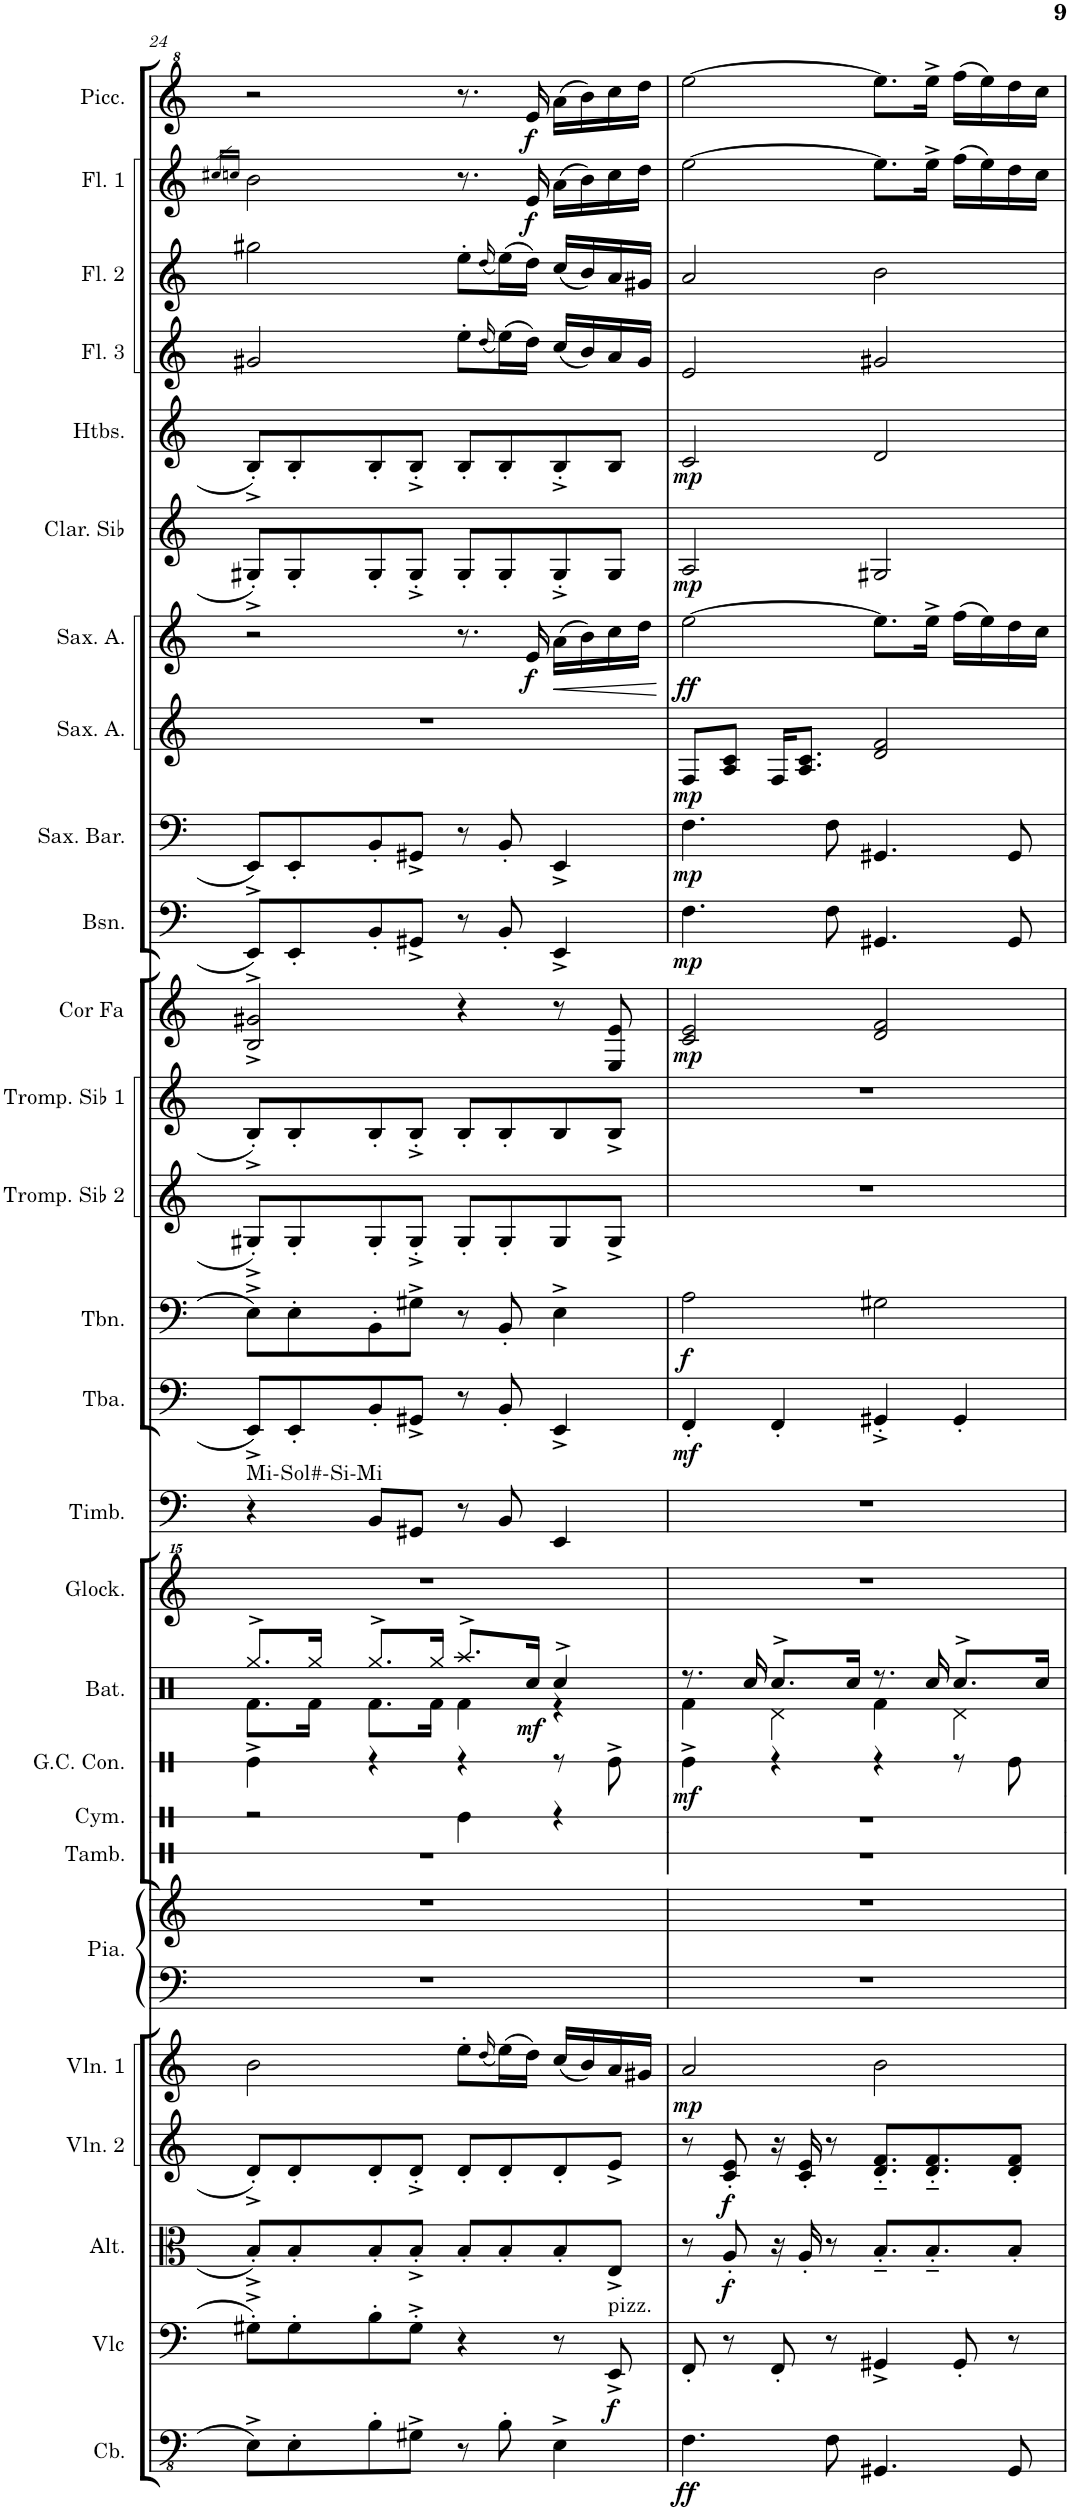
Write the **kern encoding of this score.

**kern	**dynam	**kern	**dynam	**kern	**dynam	**kern	**dynam	**kern	**dynam	**kern	**kern	**kern	**dynam	**kern	**dynam	**kern	**kern	**kern	**dynam	**kern	**dynam	**kern	**kern	**kern	**dynam	**kern	**dynam	**kern	**dynam	**kern	**dynam	**kern	**dynam	**kern	**dynam	**kern	**dynam	**kern	**kern	**kern	**dynam	**kern	**dynam
*part25	*part25	*part24	*part24	*part23	*part23	*part22	*part22	*part21	*part21	*part20	*part20	*part19	*part19	*part18	*part18	*part17	*part16	*part15	*part15	*part14	*part14	*part13	*part12	*part11	*part11	*part10	*part10	*part9	*part9	*part8	*part8	*part7	*part7	*part6	*part6	*part5	*part5	*part4	*part3	*part2	*part2	*part1	*part1
*staff26	*staff26	*staff25	*staff25	*staff24	*staff24	*staff23	*staff23	*staff22	*staff22	*staff21	*staff20	*staff19	*staff19	*staff18	*staff18	*staff17	*staff16	*staff15	*staff15	*staff14	*staff14	*staff13	*staff12	*staff11	*staff11	*staff10	*staff10	*staff9	*staff9	*staff8	*staff8	*staff7	*staff7	*staff6	*staff6	*staff5	*staff5	*staff4	*staff3	*staff2	*staff2	*staff1	*staff1
*I"Contrebasse	*	*I"Violoncelle	*	*I"Alto	*	*I"Violon 2	*	*I"Violon 1	*	*I"Piano	*	*I"Grosse caisse de concert	*	*I"Batterie	*	*I"Glockenspiel	*I"Timbales	*I"Tuba	*	*I"Trombone	*	*I"Trompette en Sib 2	*I"Trompette en Sib 1	*I"Cor en Fa	*	*I"Basson	*	*I"Saxophone Baryton	*	*I"Saxophone Alto	*	*I"Sax. Solo	*	*I"Clarinette en Sib	*	*I"Hautbois	*	*I"Flûte 3	*I"Flûte 2	*I"Flûte 1	*	*I"Piccolo	*
*I'Cb.	*	*I'Vlc	*	*I'Alt.	*	*I'Vln. 2	*	*I'Vln. 1	*	*I'Pia.	*	*I'G.C. Con.	*	*I'Bat.	*	*I'Glock.	*I'Timb.	*I'Tba.	*	*I'Tbn.	*	*I'Tromp. Sib 2	*I'Tromp. Sib 1	*I'Cor Fa	*	*I'Bsn.	*	*I'Sax. Bar.	*	*I'Sax. A.	*	*	*	*I'Clar. Sib	*	*I'Htbs.	*	*I'Fl. 3	*I'Fl. 2	*I'Fl. 1	*	*I'Picc.	*
!!LO:PB:g=z
*clefFv4	*	*clefF4	*	*clefC3	*	*clefG2	*	*clefG2	*	*clefF4	*clefG2	*clefX	*	*clefX	*	*clefG^^2	*clefF4	*clefF4	*	*clefF4	*	*clefG2	*clefG2	*clefG2	*	*clefF4	*	*clefF4	*	*clefG2	*	*clefG2	*	*clefG2	*	*clefG2	*	*clefG2	*clefG2	*clefG2	*	*clefG^2	*
*ITrd7c12	*	*	*	*	*	*	*	*	*	*	*	*	*	*	*	*	*	*	*	*	*	*ITrd1c2	*ITrd1c2	*ITrd4c7	*	*	*	*ITrd12c21	*	*ITrd5c9	*	*ITrd5c9	*	*ITrd1c2	*	*	*	*	*	*	*	*ITrd-7c-12	*
*k[]	*	*k[]	*	*k[]	*	*k[]	*	*k[]	*	*k[]	*k[]	*k[]	*	*k[]	*	*k[]	*k[]	*k[]	*	*k[]	*	*k[]	*k[]	*k[]	*	*k[]	*	*k[]	*	*k[]	*	*k[]	*	*k[]	*	*k[]	*	*k[]	*k[]	*k[]	*	*k[]	*
*M4/4	*	*M4/4	*	*M4/4	*	*M4/4	*	*M4/4	*	*M4/4	*M4/4	*M4/4	*	*M4/4	*	*M4/4	*M4/4	*M4/4	*	*M4/4	*	*M4/4	*M4/4	*M4/4	*	*M4/4	*	*M4/4	*	*M4/4	*	*M4/4	*	*M4/4	*	*M4/4	*	*M4/4	*M4/4	*M4/4	*	*M4/4	*
*met(c)	*	*met(c)	*	*met(c)	*	*met(c)	*	*met(c)	*	*met(c)	*met(c)	*met(c)	*	*met(c)	*	*met(c)	*met(c)	*met(c)	*	*met(c)	*	*met(c)	*met(c)	*met(c)	*	*met(c)	*	*met(c)	*	*met(c)	*	*met(c)	*	*met(c)	*	*met(c)	*	*met(c)	*met(c)	*met(c)	*	*met(c)	*
=24	=24	=24	=24	=24	=24	=24	=24	=24	=24	=24	=24	=24	=24	=24	=24	=24	=24	=24	=24	=24	=24	=24	=24	=24	=24	=24	=24	=24	=24	=24	=24	=24	=24	=24	=24	=24	=24	=24	=24	=24	=24	=24	=24
.	.	.	.	.	.	.	.	.	.	.	.	.	.	.	.	.	.	.	.	.	.	.	.	.	.	.	.	.	.	.	.	.	.	.	.	.	.	.	.	16qcc#X/LL	.	.	.
.	.	.	.	.	.	.	.	.	.	.	.	.	.	.	.	.	.	.	.	.	.	.	.	.	.	.	.	.	.	.	.	.	.	.	.	.	.	.	.	16qccn/JJ	.	.	.
*	*	*	*	*	*	*	*	*	*	*	*	*	*	*^	*	*	*	*	*	*	*	*	*	*	*	*	*	*	*	*	*	*	*	*	*	*	*	*	*	*	*	*	*
!	!	!	!	!	!	!	!	!	!	!	!	!	!	!	!	!	!	!LO:TX:a:t=Mi-Sol#-Si-Mi	!	!	!	!	!	!	!	!	!	!	!	!	!	!	!	!	!	!	!	!	!	!	!	!	!	!
8EE^\L	.	8G#X'^\L	.	8B'^/L	.	8d'^/L	.	2b\	.	1r	1r	4Re^\	.	8.Rgg^/L	8.Rf\L	.	1r	4r	8EE^/L	.	8E^\L	.	8G#X'^/L	8B'^/L	2B/^ 2g#X/^	.	8EE^/L	.	8EE^/L	.	1r	.	2r	.	8G#X'^/L	.	8B'^/L	.	2g#X/	2gg#X\	2b\	.	2r	.
8EE'\	.	8G#'\	.	8B'/	.	8d'/	.	.	.	.	.	.	.	.	.	.	.	.	8EE'/	.	8E'\	.	8G#'/	8B'/	.	.	8EE'/	.	8EE'/	.	.	.	.	.	8G#'/	.	8B'/	.	.	.	.	.	.	.
.	.	.	.	.	.	.	.	.	.	.	.	.	.	16Rgg/Jk	16Rf\Jk	.	.	.	.	.	.	.	.	.	.	.	.	.	.	.	.	.	.	.	.	.	.	.	.	.	.	.	.	.
8BB'\	.	8B'\	.	8B'/	.	8d'/	.	.	.	.	.	4r	.	8.Rgg^/L	8.Rf\L	.	.	8BB/L	8BB'/	.	8BB'\	.	8G#'/	8B'/	.	.	8BB'/	.	8BB'/	.	.	.	.	.	8G#'/	.	8B'/	.	.	.	.	.	.	.
8GG#X^\J	.	8G#'^\J	.	8B'^/J	.	8d'^/J	.	.	.	.	.	.	.	.	.	.	.	8GG#X/J	8GG#X^/J	.	8G#X^\J	.	8G#'^/J	8B'^/J	.	.	8GG#X^/J	.	8GG#X^/J	.	.	.	.	.	8G#'^/J	.	8B'^/J	.	.	.	.	.	.	.
.	.	.	.	.	.	.	.	.	.	.	.	.	.	16Rgg/Jk	16Rf\Jk	.	.	.	.	.	.	.	.	.	.	.	.	.	.	.	.	.	.	.	.	.	.	.	.	.	.	.	.	.
8r	.	4r	.	8B'/L	.	8d'/L	.	8ee'\L	.	.	.	4r	.	8.Raa^/L	4Rf\	.	.	8r	8r	.	8r	.	8G#'/L	8B'/L	4r	.	8r	.	8r	.	.	.	8.r	.	8G#'/L	.	8B'/L	.	8ee'\L	8ee'\L	8.r	.	8.r	.
.	.	.	.	.	.	.	.	(16qdd/	.	.	.	.	.	.	.	.	.	.	.	.	.	.	.	.	.	.	.	.	.	.	.	.	.	.	.	.	.	.	(16qdd/	(16qdd/	.	.	.	.
8BB'\	.	.	.	8B'/	.	8d'/	.	(16ee\L)	.	.	.	.	.	.	.	.	.	8BB/	8BB'/	.	8BB'/	.	8G#'/	8B'/	.	.	8BB'/	.	8BB'/	.	.	.	.	.	8G#'/	.	8B'/	.	(16ee\L)	(16ee\L)	.	.	.	.
!	!	!	!	!	!	!	!	!	!	!	!	!	!	!	!	!LO:DY:b	!	!	!	!	!	!	!	!	!	!	!	!	!	!	!	!	!	!LO:DY:b	!	!	!	!	!	!	!	!LO:DY:b	!	!LO:DY:b
.	.	.	.	.	.	.	.	16dd\JJ)	.	.	.	.	.	16Rcc/Jk	.	mf	.	.	.	.	.	.	.	.	.	.	.	.	.	.	.	.	16e/	f	.	.	.	.	16dd\JJ)	16dd\JJ)	16e/	f	16ee/	f
!	!	!	!	!	!	!	!	!	!	!	!	!	!	!	!	!	!	!	!	!	!	!	!	!	!	!	!	!	!	!	!	!	!	!LO:HP:b	!	!	!	!	!	!	!	!	!	!
4EE^\	.	8r	.	8B'/	.	8d'/	.	(16cc/LL	.	.	.	8r	.	4Rcc^/	4r	.	.	4EE/	4EE^/	.	4E^\	.	8G#/	8B/	8r	.	4EE^/	.	4EE^/	.	.	.	(16a\LL	<	8G#'^/	.	8B'^/	.	(16cc/LL	(16cc/LL	(16a\LL	.	(16aa\LL	.
.	.	.	.	.	.	.	.	16b/)	.	.	.	.	.	.	.	.	.	.	.	.	.	.	.	.	.	.	.	.	.	.	.	.	16b\)	.	.	.	.	.	16b/)	16b/)	16b\)	.	16bb\)	.
!	!	!LO:TX:a:t=pizz.	!	!	!	!	!	!	!	!	!	!	!	!	!	!	!	!	!	!	!	!	!	!	!	!	!	!	!	!	!	!	!	!	!	!	!	!	!	!	!	!	!	!
!	!	!	!LO:DY:b	!	!	!	!	!	!	!	!	!	!	!	!	!	!	!	!	!	!	!	!	!	!	!	!	!	!	!	!	!	!	!	!	!	!	!	!	!	!	!	!	!
.	.	8EE^/	f	8E^/J	.	8e^/J	.	16a/	.	.	.	8Re^\	.	.	.	.	.	.	.	.	.	.	8G#^/J	8B^/J	8E/ 8e/	.	.	.	.	.	.	.	16cc\	.	8G#/J	.	8B/J	.	16a/	16a/	16cc\	.	16ccc\	.
.	.	.	.	.	.	.	.	16g#X/JJ	.	.	.	.	.	.	.	.	.	.	.	.	.	.	.	.	.	.	.	.	.	.	.	.	16dd\JJ	.	.	.	.	.	16g#/JJ	16g#X/JJ	16dd\JJ	.	16ddd\JJ	.
*	*	*	*	*	*	*	*	*	*	*	*	*	*	*v	*v	*	*	*	*	*	*	*	*	*	*	*	*	*	*	*	*	*	*	*	*	*	*	*	*	*	*	*	*	*
.	.	.	.	.	.	.	.	.	.	.	.	.	.	.	.	.	.	.	.	.	.	.	.	.	.	.	.	.	.	.	.	.	[	.	.	.	.	.	.	.	.	.	.
=25	=25	=25	=25	=25	=25	=25	=25	=25	=25	=25	=25	=25	=25	=25	=25	=25	=25	=25	=25	=25	=25	=25	=25	=25	=25	=25	=25	=25	=25	=25	=25	=25	=25	=25	=25	=25	=25	=25	=25	=25	=25	=25	=25
*	*	*	*	*	*	*	*	*	*	*	*	*	*	*^	*	*	*	*	*	*	*	*	*	*	*	*	*	*	*	*	*	*	*	*	*	*	*	*	*	*	*	*	*
!	!LO:DY:b	!	!	!	!	!	!	!	!LO:DY:b	!	!	!	!LO:DY:b	!	!	!	!	!	!	!LO:DY:b	!	!LO:DY:b	!	!	!	!LO:DY:b	!	!LO:DY:b	!	!LO:DY:b	!	!LO:DY:b	!	!LO:DY:b	!	!LO:DY:b	!	!LO:DY:b	!	!	!	!	!	!
4.FF\	ff	8FF'/	.	8r	.	8r	.	2a/	mp	1r	1r	4Re^\	mf	8.r	4Rf\	.	1r	1r	4FF'/	mf	2A\	f	1r	1r	2c/ 2e/	mp	4.F\	mp	4.F\	mp	8F/L	mp	[2ee\	ff	2A/	mp	2c/	mp	2e/	2a/	[2ee\	.	[2eee\	.
!	!	!	!	!	!LO:DY:b	!	!LO:DY:b	!	!	!	!	!	!	!	!	!	!	!	!	!	!	!	!	!	!	!	!	!	!	!	!	!	!	!	!	!	!	!	!	!	!	!	!	!
.	.	8r	.	8A'/	f	8c/' 8e/'	f	.	.	.	.	.	.	.	.	.	.	.	.	.	.	.	.	.	.	.	.	.	.	.	8A/ 8c/J	.	.	.	.	.	.	.	.	.	.	.	.	.
.	.	.	.	.	.	.	.	.	.	.	.	.	.	16Rcc/	.	.	.	.	.	.	.	.	.	.	.	.	.	.	.	.	.	.	.	.	.	.	.	.	.	.	.	.	.	.
.	.	8FF'/	.	16r	.	16r	.	.	.	.	.	4r	.	8.Rcc^/L	4Rd\	.	.	.	4FF'/	.	.	.	.	.	.	.	.	.	.	.	16F/KL	.	.	.	.	.	.	.	.	.	.	.	.	.
.	.	.	.	16A'/	.	16c/' 16e/'	.	.	.	.	.	.	.	.	.	.	.	.	.	.	.	.	.	.	.	.	.	.	.	.	8.A/ 8.c/J	.	.	.	.	.	.	.	.	.	.	.	.	.
8FF\	.	8r	.	8r	.	8r	.	.	.	.	.	.	.	.	.	.	.	.	.	.	.	.	.	.	.	.	8F\	.	8F\	.	.	.	.	.	.	.	.	.	.	.	.	.	.	.
.	.	.	.	.	.	.	.	.	.	.	.	.	.	16Rcc/Jk	.	.	.	.	.	.	.	.	.	.	.	.	.	.	.	.	.	.	.	.	.	.	.	.	.	.	.	.	.	.
4.GGG#X/	.	4GG#X^/	.	8.B'~/L	.	8.d/'~ 8.f/'~L	.	2b\	.	.	.	4r	.	8.r	4Rf\	.	.	.	4GG#X'^/	.	2G#X\	.	.	.	2d/ 2f/	.	4.GG#X/	.	4.GG#X/	.	2d/ 2f/	.	8.ee\L]	.	2G#X/	.	2d/	.	2g#X/	2b\	8.ee\L]	.	8.eee\L]	.
.	.	.	.	8.B'~/	.	8.d/'~ 8.f/'~	.	.	.	.	.	.	.	16Rcc/	.	.	.	.	.	.	.	.	.	.	.	.	.	.	.	.	.	.	16ee^\Jk	.	.	.	.	.	.	.	16ee^\Jk	.	16eee^\Jk	.
.	.	8GG#'/	.	.	.	.	.	.	.	.	.	8r	.	8.Rcc^/L	4Rd\	.	.	.	4GG#'/	.	.	.	.	.	.	.	.	.	.	.	.	.	(16ff\LL	.	.	.	.	.	.	.	(16ff\LL	.	(16fff\LL	.
.	.	.	.	.	.	.	.	.	.	.	.	.	.	.	.	.	.	.	.	.	.	.	.	.	.	.	.	.	.	.	.	.	16ee\)	.	.	.	.	.	.	.	16ee\)	.	16eee\)	.
8GGG#/	.	8r	.	8B'/J	.	8d/' 8f/'J	.	.	.	.	.	8Re\	.	.	.	.	.	.	.	.	.	.	.	.	.	.	8GG#/	.	8GG#/	.	.	.	16dd\	.	.	.	.	.	.	.	16dd\	.	16ddd\	.
.	.	.	.	.	.	.	.	.	.	.	.	.	.	16Rcc/Jk	.	.	.	.	.	.	.	.	.	.	.	.	.	.	.	.	.	.	16cc\JJ	.	.	.	.	.	.	.	16cc\JJ	.	16ccc\JJ	.
*	*	*	*	*	*	*	*	*	*	*	*	*	*	*v	*v	*	*	*	*	*	*	*	*	*	*	*	*	*	*	*	*	*	*	*	*	*	*	*	*	*	*	*	*	*
=	=	=	=	=	=	=	=	=	=	=	=	=	=	=	=	=	=	=	=	=	=	=	=	=	=	=	=	=	=	=	=	=	=	=	=	=	=	=	=	=	=	=	=
*-	*-	*-	*-	*-	*-	*-	*-	*-	*-	*-	*-	*-	*-	*-	*-	*-	*-	*-	*-	*-	*-	*-	*-	*-	*-	*-	*-	*-	*-	*-	*-	*-	*-	*-	*-	*-	*-	*-	*-	*-	*-	*-	*-
